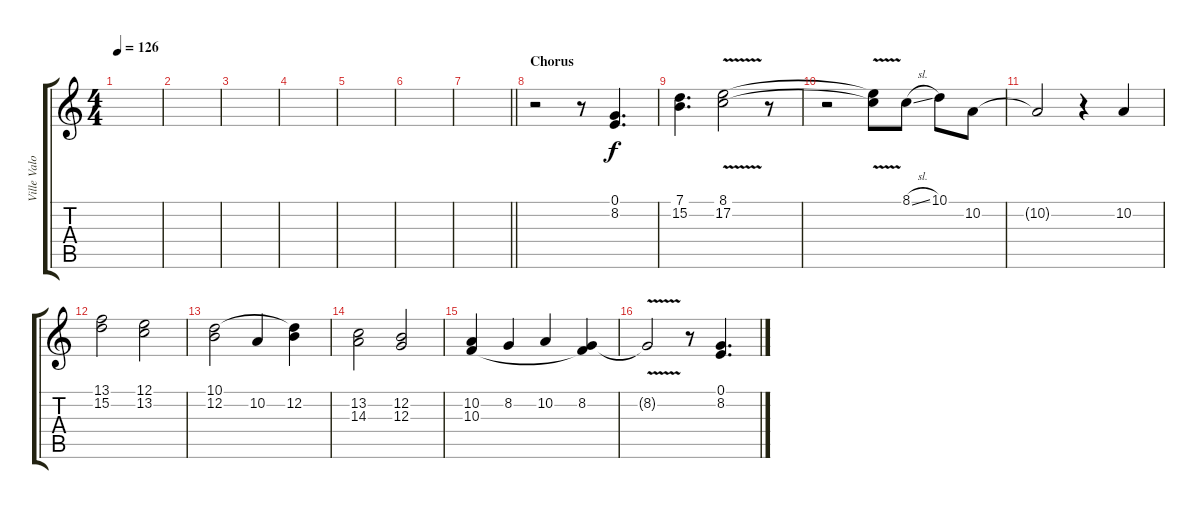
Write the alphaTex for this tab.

\track ("Ville Valo (Vocal)" "Ville Valo") {solo instrument fx4atmosphere}
\staff {score tabs}
\tuning (E4 B3 G3 D3 A2 E2) {hide}
\ts (4 4)
\tempo 126
\clef g2
\ks c
|
|
|
|
|
|
\barLineRight lightlight
|
\section ("" "Chorus")
r.2 r.8 (0.1 8.2).4{d} |
(7.1 15.2).4{d} (8.1{v} 17.2{v}).2 r.8 |
r.2 (8.1{t} 17.2{t}).8 8.1{sl}.8 10.1.8 10.2.8 |
10.2{t}.2 r.4 10.2.4 |
(13.1 15.2).2 (12.1 13.2).2 |
(10.1 12.2).2 10.2.4 (10.1{t} 12.2).4 |
(13.2 14.3).2 (12.2 12.3).2 |
(10.2 10.3).4 8.2.4 10.2.4 (8.2 10.3{t}).4 |
8.2{v t}.2 r.8 (0.1 8.2).4{d}
